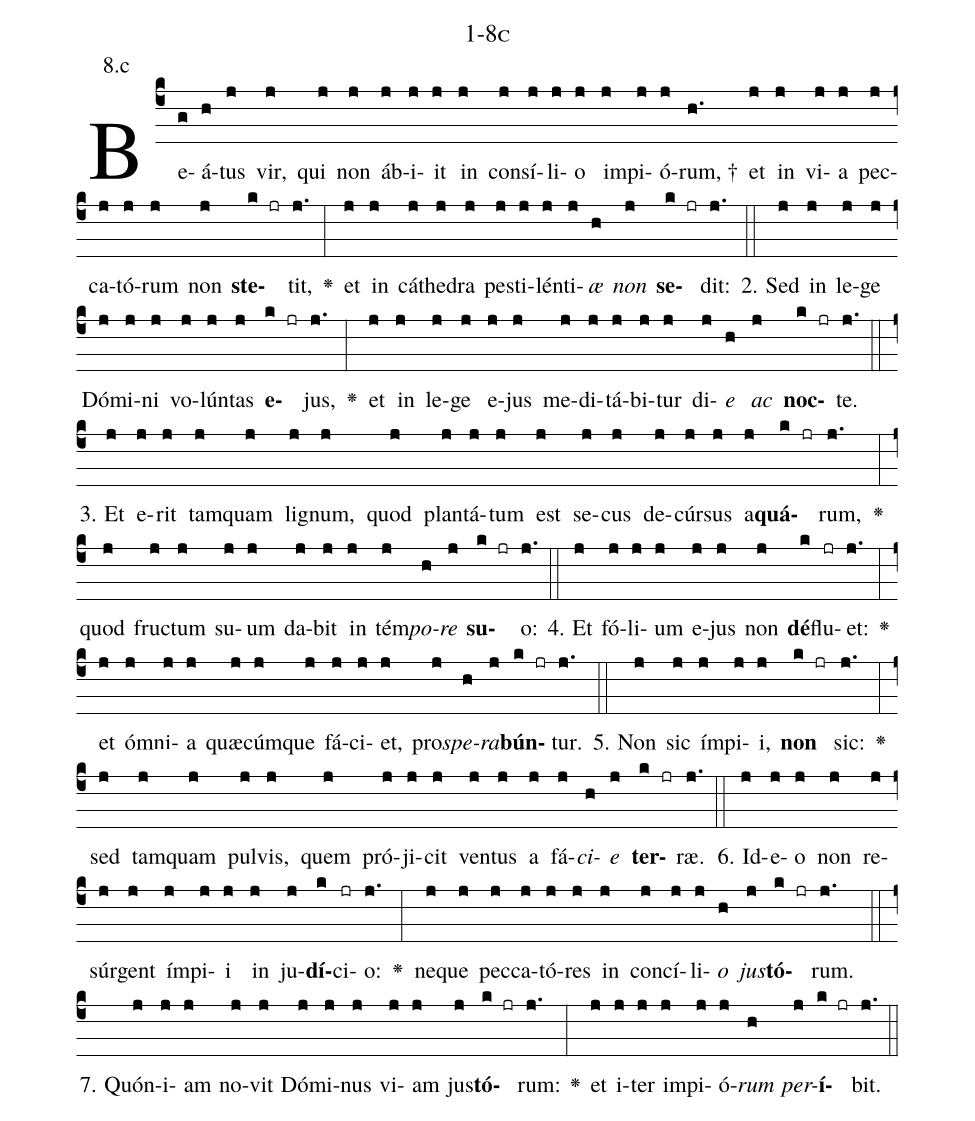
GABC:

name: 1-8c;
annotation: 8.c;
%%
(c4)Be(g)á(h)tus(j) vir,(j) qui(j) non(j) áb(j)i(j)it(j) in(j) con(j)sí(j)li(j)o(j) im(j)pi(j)ó(j)rum, †(h.) et(j) in(j) vi(j)a(j) pec(j)ca(j)tó(j)rum(j) non(j) <b>ste</b>(k jr)tit,(j.) <v>\greheightstar</v>(:) et(j) in(j) cá(j)the(j)dra(j) pes(j)ti(j)lén(j)ti(j)<i>æ</i>(h) <i>non</i>(j) <b>se</b>(k jr)dit:(j.) (::)
2. Sed(j) in(j) le(j)ge(j) Dó(j)mi(j)ni(j) vo(j)lún(j)tas(j) <b>e</b>(k jr)jus,(j.) <v>\greheightstar</v>(:) et(j) in(j) le(j)ge(j) e(j)jus(j) me(j)di(j)tá(j)bi(j)tur(j) di(j)<i>e</i>(h) <i>ac</i>(j) <b>noc</b>(k jr)te.(j.) (::)
3. Et(j) e(j)rit(j) tam(j)quam(j) li(j)gnum,(j) quod(j) plan(j)tá(j)tum(j) est(j) se(j)cus(j) de(j)cúr(j)sus(j) a(j)<b>quá</b>(k jr)rum,(j.) <v>\greheightstar</v>(:) quod(j) fruc(j)tum(j) su(j)um(j) da(j)bit(j) in(j) tém(j)<i>po</i>(h)<i>re</i>(j) <b>su</b>(k jr)o:(j.) (::)
4. Et(j) fó(j)li(j)um(j) e(j)jus(j) non(j) <b>dé</b>(k)flu(jr)et:(j.) <v>\greheightstar</v>(:) et(j) óm(j)ni(j)a(j) quæ(j)cúm(j)que(j) fá(j)ci(j)et,(j) pro(j)<i>spe</i>(h)<i>ra</i>(j)<b>bún</b>(k jr)tur.(j.) (::)
5. Non(j) sic(j) ím(j)pi(j)i,(j) <b>non</b>(k jr) sic:(j.) <v>\greheightstar</v>(:) sed(j) tam(j)quam(j) pul(j)vis,(j) quem(j) pró(j)ji(j)cit(j) ven(j)tus(j) a(j) fá(j)<i>ci</i>(h)<i>e</i>(j) <b>ter</b>(k jr)ræ.(j.) (::)
6. Id(j)e(j)o(j) non(j) re(j)súr(j)gent(j) ím(j)pi(j)i(j) in(j) ju(j)<b>dí</b>(k)ci(jr)o:(j.) <v>\greheightstar</v>(:) ne(j)que(j) pec(j)ca(j)tó(j)res(j) in(j) con(j)cí(j)li(j)<i>o</i>(h) <i>jus</i>(j)<b>tó</b>(k jr)rum.(j.) (::)
7. Quón(j)i(j)am(j) no(j)vit(j) Dó(j)mi(j)nus(j) vi(j)am(j) jus(j)<b>tó</b>(k jr)rum:(j.) <v>\greheightstar</v>(:) et(j) i(j)ter(j) im(j)pi(j)ó(j)<i>rum</i>(h) <i>per</i>(j)<b>í</b>(k jr)bit.(j.) (::)
